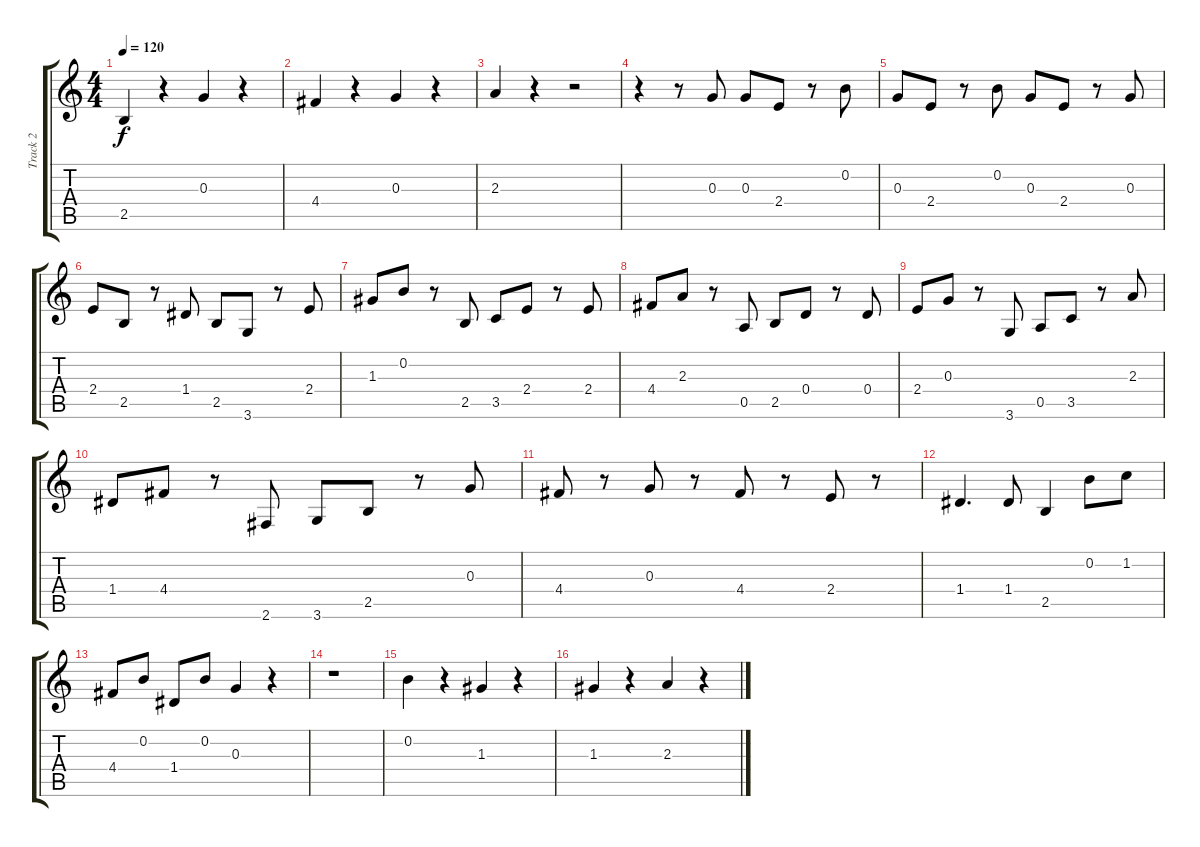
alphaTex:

\track ("Track 2" "Track 2") {instrument acousticguitarsteel}
\staff {score tabs}
\tuning (E4 B3 G3 D3 A2 E2) {hide}
\ts (4 4)
\tempo 120
\clef g2
\ks c
2.5.4{dy f} r.4 0.3.4 r.4 |
4.4.4 r.4 0.3.4 r.4 |
2.3.4 r.4 r.2 |
r.4 r.8 0.3.8 0.3.8 2.4.8 r.8 0.2.8 |
0.3.8 2.4.8 r.8 0.2.8 0.3.8 2.4.8 r.8 0.3.8 |
2.4.8 2.5.8 r.8 1.4.8 2.5.8 3.6.8 r.8 2.4.8 |
1.3.8 0.2.8 r.8 2.5.8 3.5.8 2.4.8 r.8 2.4.8 |
4.4.8 2.3.8 r.8 0.5.8 2.5.8 0.4.8 r.8 0.4.8 |
2.4.8 0.3.8 r.8 3.6.8 0.5.8 3.5.8 r.8 2.3.8 |
1.4.8 4.4.8 r.8 2.6.8 3.6.8 2.5.8 r.8 0.3.8 |
4.4.8 r.8 0.3.8 r.8 4.4.8 r.8 2.4.8 r.8 |
1.4.4{d} 1.4.8 2.5.4 0.2.8 1.2.8 |
4.4.8 0.2.8 1.4.8 0.2.8 0.3.4 r.4 |
r.1 |
0.2.4 r.4 1.3.4 r.4 |
1.3.4 r.4 2.3.4 r.4
